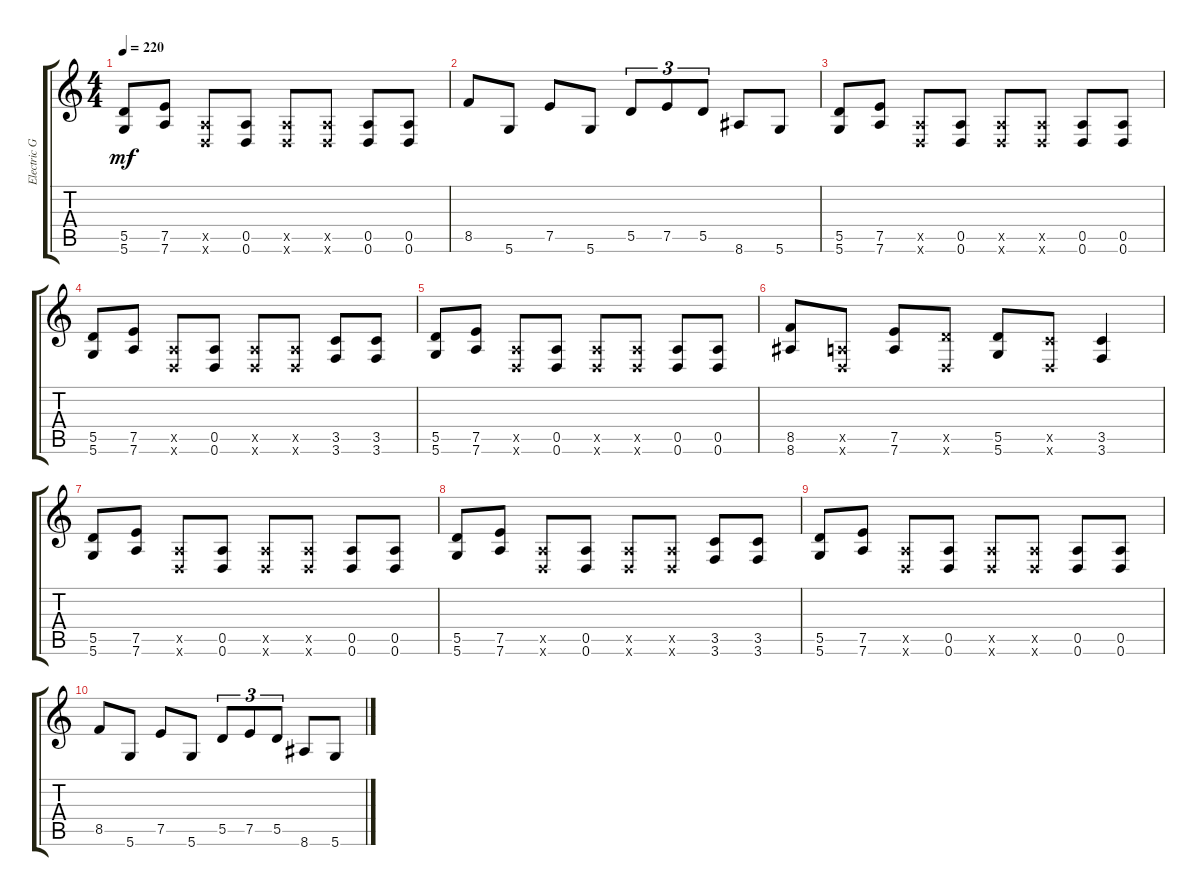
\track ("Electric Guitar" "Electric G") {instrument overdrivenguitar}
\staff {score tabs}
\tuning (E4 B3 G3 D3 A2 D2) {hide}
\ts (4 4)
\tempo 220
\clef g2
\ks c
(5.5 5.6).8{dy mf} (7.5 7.6).8 (0.5{x} 0.6{x}).8 (0.5 0.6).8 (0.5{x} 0.6{x}).8 (0.5{x} 0.6{x}).8 (0.5 0.6).8 (0.5 0.6).8 |
8.5.8 5.6.8 7.5.8 5.6.8 5.5.8{tu (3 2)} 7.5.8{tu (3 2)} 5.5.8{tu (3 2)} 8.6.8 5.6.8 |
(5.5 5.6).8 (7.5 7.6).8 (0.5{x} 0.6{x}).8 (0.5 0.6).8 (0.5{x} 0.6{x}).8 (0.5{x} 0.6{x}).8 (0.5 0.6).8 (0.5 0.6).8 |
(5.5 5.6).8 (7.5 7.6).8 (0.5{x} 0.6{x}).8 (0.5 0.6).8 (0.5{x} 0.6{x}).8 (0.5{x} 0.6{x}).8 (3.5 3.6).8 (3.5 3.6).8 |
(5.5 5.6).8 (7.5 7.6).8 (0.5{x} 0.6{x}).8 (0.5 0.6).8 (0.5{x} 0.6{x}).8 (0.5{x} 0.6{x}).8 (0.5 0.6).8 (0.5 0.6).8 |
(8.5 8.6).8 (0.5{x} 0.6{x}).8 (7.5 7.6).8 (5.5{x} 0.6{x}).8 (5.5 5.6).8 (3.5{x} 0.6{x}).8 (3.5 3.6).4 |
(5.5 5.6).8 (7.5 7.6).8 (0.5{x} 0.6{x}).8 (0.5 0.6).8 (0.5{x} 0.6{x}).8 (0.5{x} 0.6{x}).8 (0.5 0.6).8 (0.5 0.6).8 |
(5.5 5.6).8 (7.5 7.6).8 (0.5{x} 0.6{x}).8 (0.5 0.6).8 (0.5{x} 0.6{x}).8 (0.5{x} 0.6{x}).8 (3.5 3.6).8 (3.5 3.6).8 |
(5.5 5.6).8 (7.5 7.6).8 (0.5{x} 0.6{x}).8 (0.5 0.6).8 (0.5{x} 0.6{x}).8 (0.5{x} 0.6{x}).8 (0.5 0.6).8 (0.5 0.6).8 |
8.5.8 5.6.8 7.5.8 5.6.8 5.5.8{tu (3 2)} 7.5.8{tu (3 2)} 5.5.8{tu (3 2)} 8.6.8 5.6.8
